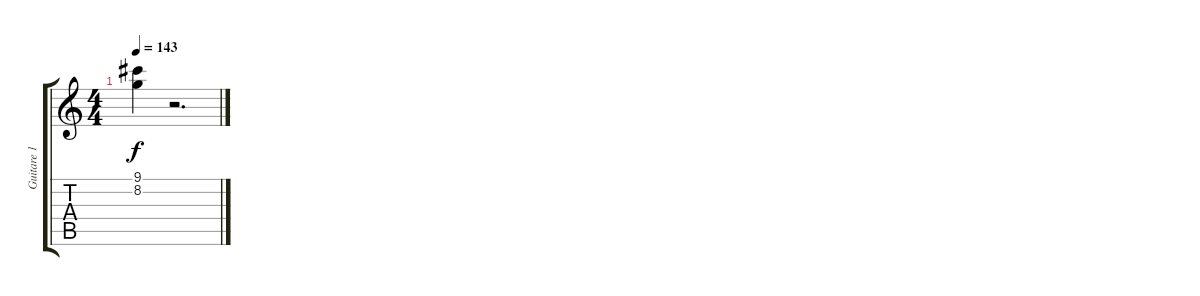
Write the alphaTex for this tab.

\track ("Guitare 1" "Guitare 1") {instrument acousticguitarsteel}
\staff {score tabs}
\tuning (E4 B3 G3 D3 A2 D2) {hide}
\ts (4 4)
\tempo 143
\clef g2
\ks c
(9.1{t} 8.2{t}).4{dy f} r.2{d}
